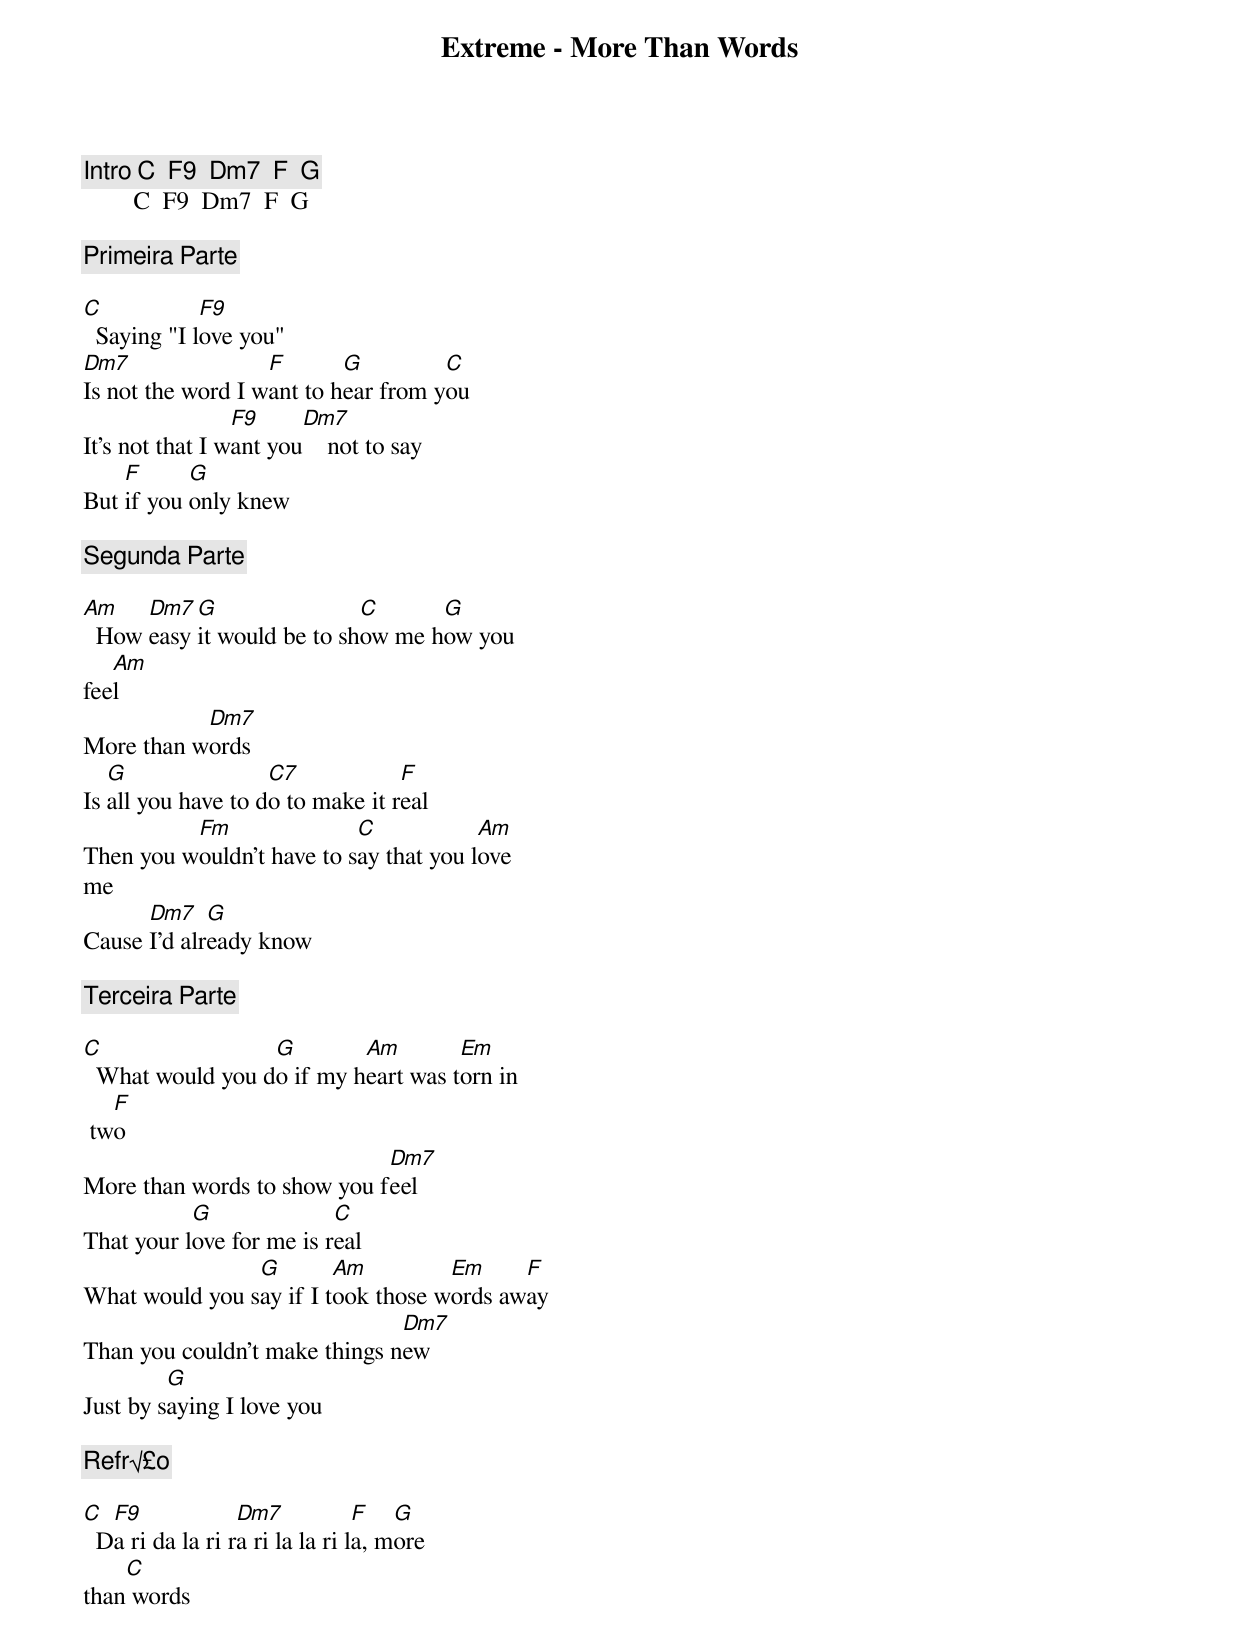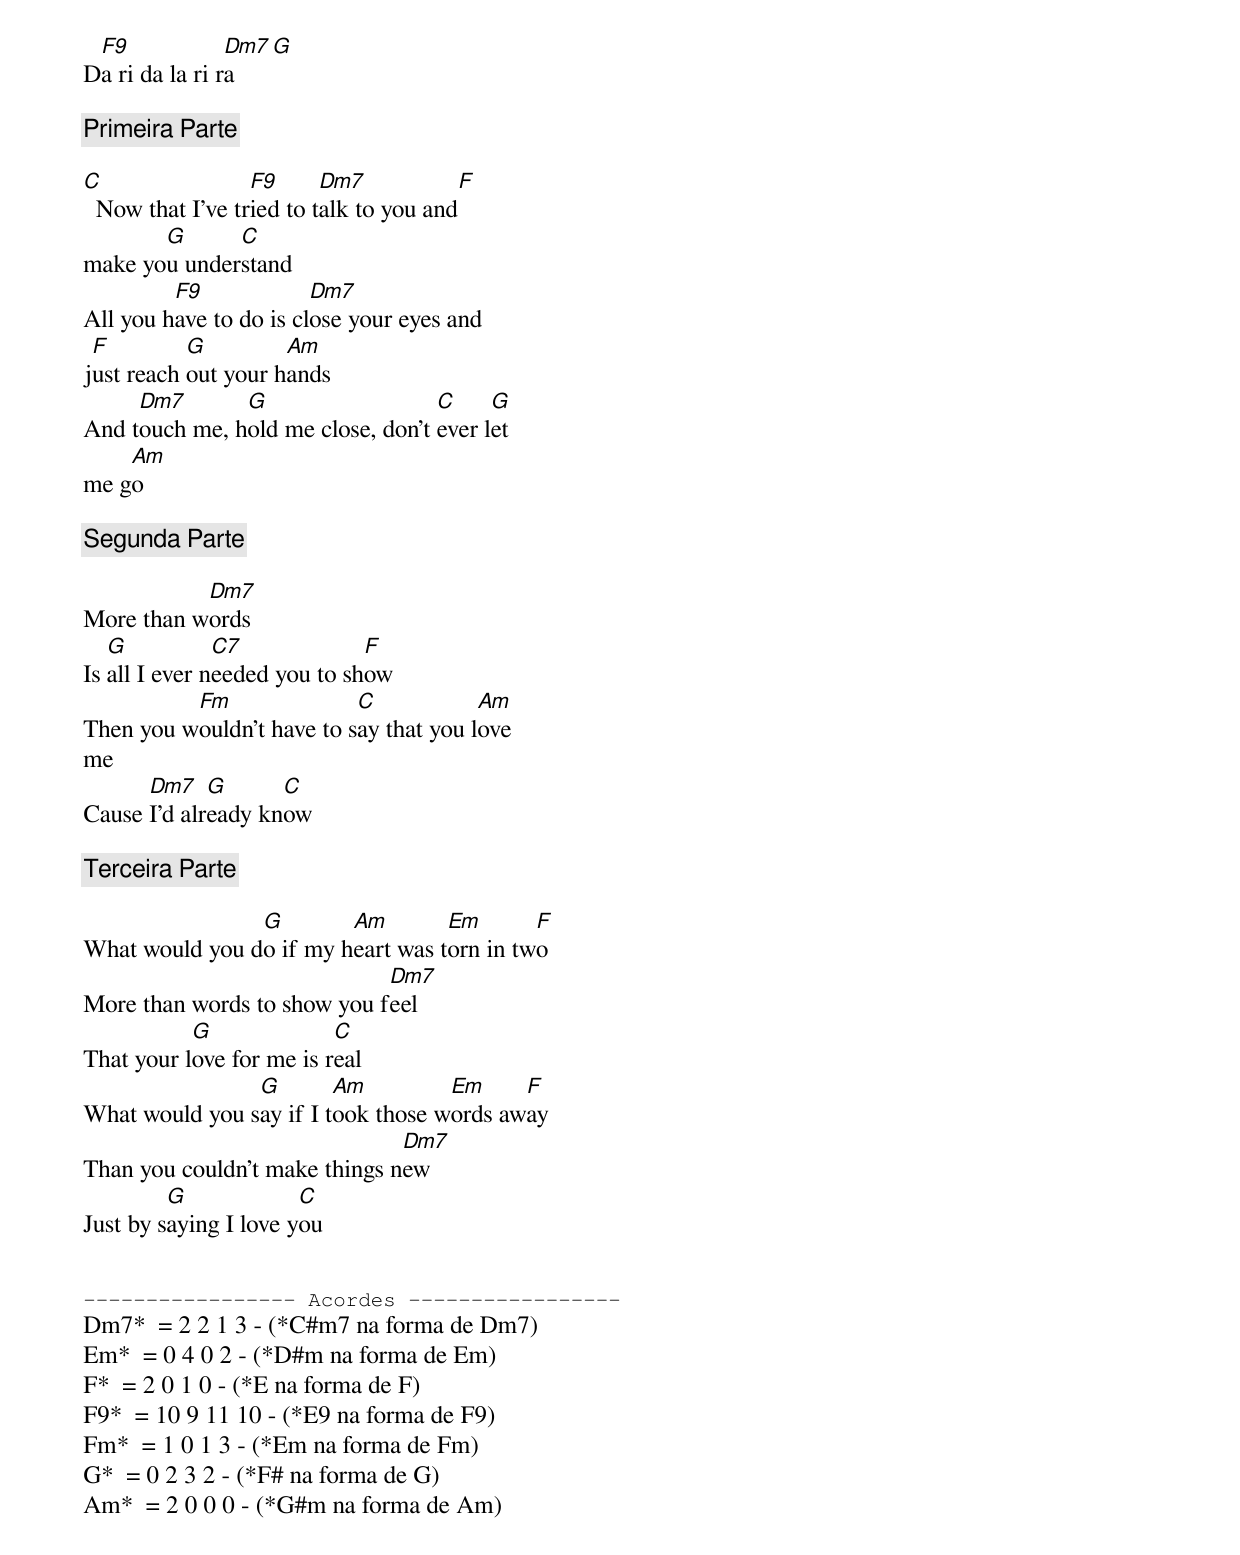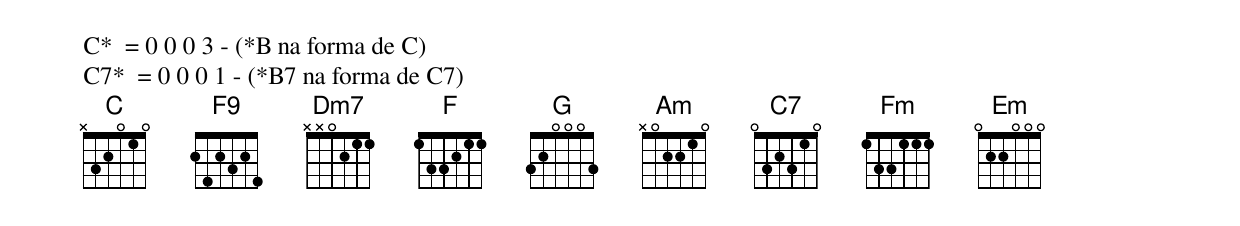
Extreme - More Than Words

[Intro] C  F9  Dm7  F  G
        C  F9  Dm7  F  G

[Primeira Parte]

C            F9
  Saying "I love you"
Dm7                F       G         C
Is not the word I want to hear from you
                 F9     Dm7
It's not that I want you    not to say
    F      G
But if you only knew

[Segunda Parte]

Am    Dm7  G                C      G
  How easy it would be to show me how you
   Am
feel
           Dm7
More than words
   G                C7            F
Is all you have to do to make it real
          Fm               C            Am
Then you wouldn't have to say that you love
me
      Dm7    G
Cause I'd already know

[Terceira Parte]

C                 G        Am        Em
  What would you do if my heart was torn in
   F
 two
                             Dm7
More than words to show you feel
           G              C
That your love for me is real
                G        Am         Em     F
What would you say if I took those words away
                               Dm7
Than you couldn't make things new
         G
Just by saying I love you

[Refr√£o]

C  F9             Dm7            F   G
  Da ri da la ri ra ri la la ri la, more
    C
than words
 F9             Dm7  G
Da ri da la ri ra

[Primeira Parte]

C                 F9      Dm7             F
  Now that I've tried to talk to you and
       G      C
make you understand
         F9             Dm7
All you have to do is close your eyes and
 F         G         Am
just reach out your hands
     Dm7       G                   C     G
And touch me, hold me close, don't ever let
    Am
me go

[Segunda Parte]

           Dm7
More than words
   G           C7             F
Is all I ever needed you to show
          Fm               C            Am
Then you wouldn't have to say that you love
me
      Dm7    G      C
Cause I'd already know

[Terceira Parte]

                G        Am        Em       F
What would you do if my heart was torn in two
                             Dm7
More than words to show you feel
           G              C
That your love for me is real
                G        Am         Em     F
What would you say if I took those words away
                               Dm7
Than you couldn't make things new
         G             C
Just by saying I love you


----------------- Acordes -----------------
Dm7*  = 2 2 1 3 - (*C#m7 na forma de Dm7)
Em*  = 0 4 0 2 - (*D#m na forma de Em)
F*  = 2 0 1 0 - (*E na forma de F)
F9*  = 10 9 11 10 - (*E9 na forma de F9)
Fm*  = 1 0 1 3 - (*Em na forma de Fm)
G*  = 0 2 3 2 - (*F# na forma de G)
Am*  = 2 0 0 0 - (*G#m na forma de Am)
C*  = 0 0 0 3 - (*B na forma de C)
C7*  = 0 0 0 1 - (*B7 na forma de C7)
